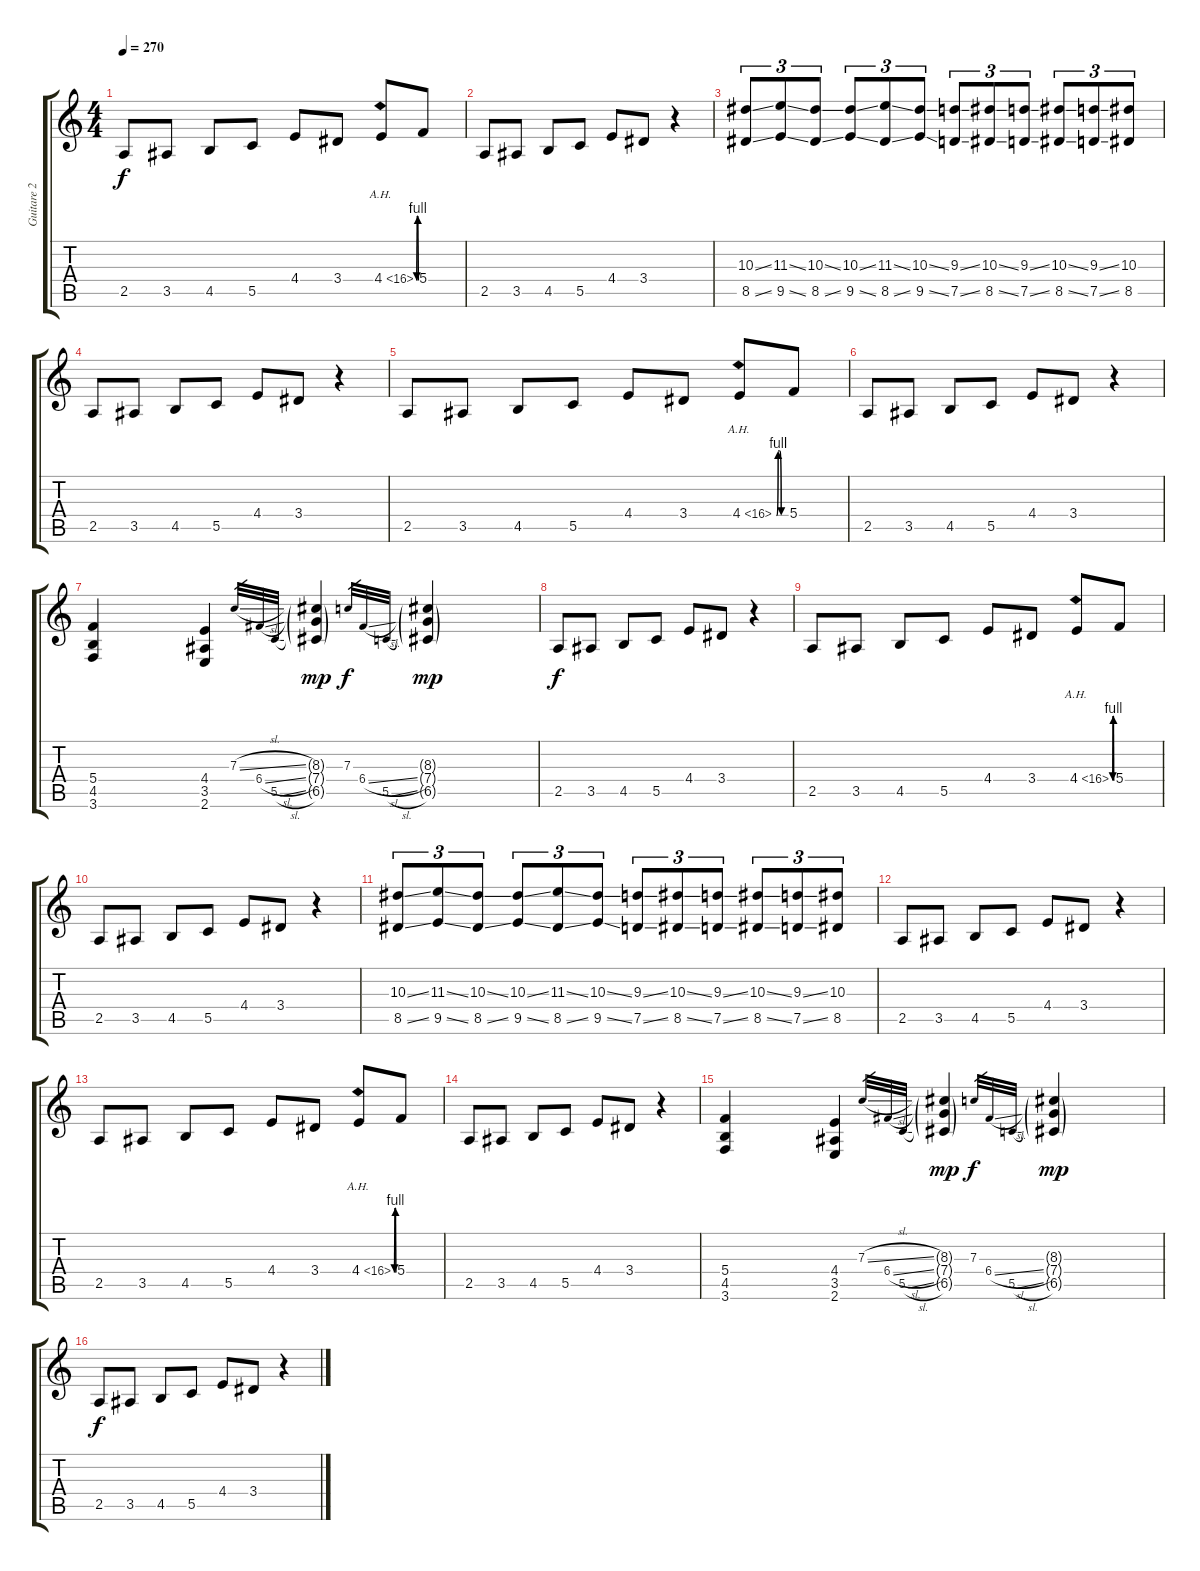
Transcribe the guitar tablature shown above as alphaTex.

\track ("Guitare 2" "Guitare 2") {instrument distortionguitar}
\staff {score tabs}
\tuning (D4 A3 F3 C3 G2 D2) {hide}
\ts (4 4)
\tempo 270
\clef g2
\ks c
2.5.8{dy f} 3.5.8 4.5.8 5.5.8 4.4.8 3.4.8 4.4{be (custom 0 0 10 4 20 4 30 0 60 0) ah 12}.8 5.4.8 |
2.5.8 3.5.8 4.5.8 5.5.8 4.4.8 3.4.8 r.4 |
(10.3{ss} 8.5{ss}).8{tu (3 2)} (11.3{ss} 9.5{ss}).8{tu (3 2)} (10.3{ss} 8.5{ss}).8{tu (3 2)} (10.3{ss} 9.5{ss}).8{tu (3 2)} (11.3{ss} 8.5{ss}).8{tu (3 2)} (10.3{ss} 9.5{ss}).8{tu (3 2)} (9.3{ss} 7.5{ss}).8{tu (3 2)} (10.3{ss} 8.5{ss}).8{tu (3 2)} (9.3{ss} 7.5{ss}).8{tu (3 2)} (10.3{ss} 8.5{ss}).8{tu (3 2)} (9.3{ss} 7.5{ss}).8{tu (3 2)} (10.3 8.5).8{tu (3 2)} |
2.5.8 3.5.8 4.5.8 5.5.8 4.4.8 3.4.8 r.4 |
2.5.8 3.5.8 4.5.8 5.5.8 4.4.8 3.4.8 4.4{be (custom 0 0 10 4 20 4 30 0 60 0) ah 12}.8 5.4.8 |
2.5.8 3.5.8 4.5.8 5.5.8 4.4.8 3.4.8 r.4 |
(5.4 4.5 3.6).4 (4.4 3.5 2.6).4 7.3{sl}.32{gr} 6.4{sl}.32{gr} 5.5{sl}.32{gr} (8.3{g} 7.4{g} 6.5{g}).4{dy mp} 7.3.32{gr dy f} 6.4{sl}.32{gr} 5.5{sl}.32{gr} (8.3{g} 7.4{g} 6.5{g}).4{dy mp} |
2.5.8{dy f} 3.5.8 4.5.8 5.5.8 4.4.8 3.4.8 r.4 |
2.5.8 3.5.8 4.5.8 5.5.8 4.4.8 3.4.8 4.4{be (custom 0 0 10 4 20 4 30 0 60 0) ah 12}.8 5.4.8 |
2.5.8 3.5.8 4.5.8 5.5.8 4.4.8 3.4.8 r.4 |
(10.3{ss} 8.5{ss}).8{tu (3 2)} (11.3{ss} 9.5{ss}).8{tu (3 2)} (10.3{ss} 8.5{ss}).8{tu (3 2)} (10.3{ss} 9.5{ss}).8{tu (3 2)} (11.3{ss} 8.5{ss}).8{tu (3 2)} (10.3{ss} 9.5{ss}).8{tu (3 2)} (9.3{ss} 7.5{ss}).8{tu (3 2)} (10.3{ss} 8.5{ss}).8{tu (3 2)} (9.3{ss} 7.5{ss}).8{tu (3 2)} (10.3{ss} 8.5{ss}).8{tu (3 2)} (9.3{ss} 7.5{ss}).8{tu (3 2)} (10.3 8.5).8{tu (3 2)} |
2.5.8 3.5.8 4.5.8 5.5.8 4.4.8 3.4.8 r.4 |
2.5.8 3.5.8 4.5.8 5.5.8 4.4.8 3.4.8 4.4{be (custom 0 0 10 4 20 4 30 0 60 0) ah 12}.8 5.4.8 |
2.5.8 3.5.8 4.5.8 5.5.8 4.4.8 3.4.8 r.4 |
(5.4 4.5 3.6).4 (4.4 3.5 2.6).4 7.3{sl}.32{gr} 6.4{sl}.32{gr} 5.5{sl}.32{gr} (8.3{g} 7.4{g} 6.5{g}).4{dy mp} 7.3.32{gr dy f} 6.4{sl}.32{gr} 5.5{sl}.32{gr} (8.3{g} 7.4{g} 6.5{g}).4{dy mp} |
2.5.8{dy f} 3.5.8 4.5.8 5.5.8 4.4.8 3.4.8 r.4
